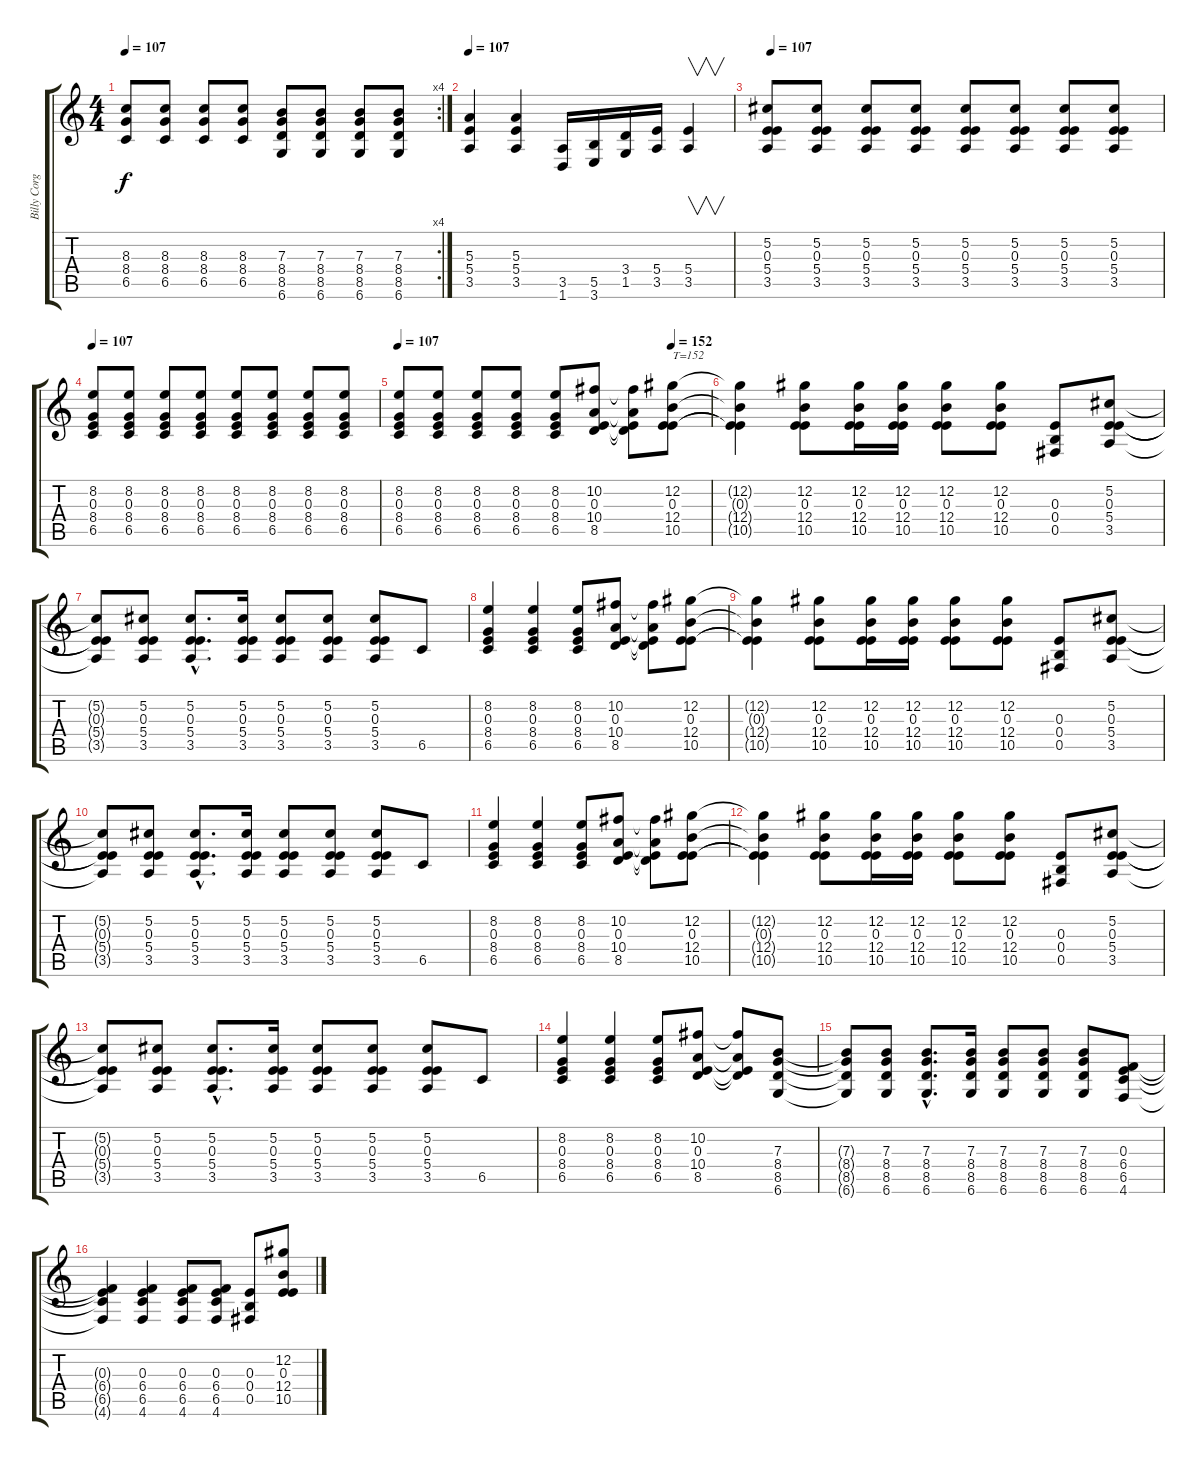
\track ("Billy Corgan" "Billy Corg") {instrument overdrivenguitar}
\staff {score tabs}
\tuning (Db4 Ab3 E3 B2 Gb2 Db2) {hide}
\rc 4
\ts (4 4)
\tempo 107
\clef g2
\ks c
(8.3 8.4 6.5).8{dy f} (8.3 8.4 6.5).8 (8.3 8.4 6.5).8 (8.3 8.4 6.5).8 (7.3 8.4 8.5 6.6).8 (7.3 8.4 8.5 6.6).8 (7.3 8.4 8.5 6.6).8 (7.3 8.4 8.5 6.6).8 |
\tempo 107
(5.3 5.4 3.5).4 (5.3 5.4 3.5).4 (3.5 1.6).16 (5.5 3.6).16 (3.4 1.5).16 (5.4 3.5).16 (5.4 3.5).4{v} |
\tempo 107
(5.2 0.3 5.4 3.5).8 (5.2 0.3 5.4 3.5).8 (5.2 0.3 5.4 3.5).8 (5.2 0.3 5.4 3.5).8 (5.2 0.3 5.4 3.5).8 (5.2 0.3 5.4 3.5).8 (5.2 0.3 5.4 3.5).8 (5.2 0.3 5.4 3.5).8 |
\tempo 107
(8.2 0.3 8.4 6.5).8 (8.2 0.3 8.4 6.5).8 (8.2 0.3 8.4 6.5).8 (8.2 0.3 8.4 6.5).8 (8.2 0.3 8.4 6.5).8 (8.2 0.3 8.4 6.5).8 (8.2 0.3 8.4 6.5).8 (8.2 0.3 8.4 6.5).8 |
\tempo 107
\tempo (152 0.875)
(8.2 0.3 8.4 6.5).8 (8.2 0.3 8.4 6.5).8 (8.2 0.3 8.4 6.5).8 (8.2 0.3 8.4 6.5).8 (8.2 0.3 8.4 6.5).8 (10.2 0.3 10.4 8.5).8 (10.2{t} 0.3{t} 10.4{t} 8.5{t}).8 (12.2 0.3 12.4 10.5).8{txt "T=152"} |
(12.2{t} 0.3{t} 12.4{t} 10.5{t}).4 (12.2 0.3 12.4 10.5).8 (12.2 0.3 12.4 10.5).16 (12.2 0.3 12.4 10.5).16 (12.2 0.3 12.4 10.5).8 (12.2 0.3 12.4 10.5).8 (0.3 0.4 0.5).8 (5.2 0.3 5.4 3.5).8 |
(5.2{t} 0.3{t} 5.4{t} 3.5{t}).8 (5.2 0.3 5.4 3.5).8 (5.2{hac} 0.3{hac} 5.4{hac} 3.5{hac}).8{d} (5.2 0.3 5.4 3.5).16 (5.2 0.3 5.4 3.5).8 (5.2 0.3 5.4 3.5).8 (5.2 0.3 5.4 3.5).8 6.5.8 |
(8.2 0.3 8.4 6.5).4 (8.2 0.3 8.4 6.5).4 (8.2 0.3 8.4 6.5).8 (10.2 0.3 10.4 8.5).8 (10.2{t} 0.3{t} 10.4{t} 8.5{t}).8 (12.2 0.3 12.4 10.5).8 |
(12.2{t} 0.3{t} 12.4{t} 10.5{t}).4 (12.2 0.3 12.4 10.5).8 (12.2 0.3 12.4 10.5).16 (12.2 0.3 12.4 10.5).16 (12.2 0.3 12.4 10.5).8 (12.2 0.3 12.4 10.5).8 (0.3 0.4 0.5).8 (5.2 0.3 5.4 3.5).8 |
(5.2{t} 0.3{t} 5.4{t} 3.5{t}).8 (5.2 0.3 5.4 3.5).8 (5.2{hac} 0.3{hac} 5.4{hac} 3.5{hac}).8{d} (5.2 0.3 5.4 3.5).16 (5.2 0.3 5.4 3.5).8 (5.2 0.3 5.4 3.5).8 (5.2 0.3 5.4 3.5).8 6.5.8 |
(8.2 0.3 8.4 6.5).4 (8.2 0.3 8.4 6.5).4 (8.2 0.3 8.4 6.5).8 (10.2 0.3 10.4 8.5).8 (10.2{t} 0.3{t} 10.4{t} 8.5{t}).8 (12.2 0.3 12.4 10.5).8 |
(12.2{t} 0.3{t} 12.4{t} 10.5{t}).4 (12.2 0.3 12.4 10.5).8 (12.2 0.3 12.4 10.5).16 (12.2 0.3 12.4 10.5).16 (12.2 0.3 12.4 10.5).8 (12.2 0.3 12.4 10.5).8 (0.3 0.4 0.5).8 (5.2 0.3 5.4 3.5).8 |
(5.2{t} 0.3{t} 5.4{t} 3.5{t}).8 (5.2 0.3 5.4 3.5).8 (5.2{hac} 0.3{hac} 5.4{hac} 3.5{hac}).8{d} (5.2 0.3 5.4 3.5).16 (5.2 0.3 5.4 3.5).8 (5.2 0.3 5.4 3.5).8 (5.2 0.3 5.4 3.5).8 6.5.8 |
(8.2 0.3 8.4 6.5).4 (8.2 0.3 8.4 6.5).4 (8.2 0.3 8.4 6.5).8 (10.2 0.3 10.4 8.5).8 (10.2{t} 0.3{t} 10.4{t} 8.5{t}).8 (7.3 8.4 8.5 6.6).8 |
(7.3{t} 8.4{t} 8.5{t} 6.6{t}).8 (7.3 8.4 8.5 6.6).8 (7.3{hac} 8.4{hac} 8.5{hac} 6.6{hac}).8{d} (7.3 8.4 8.5 6.6).16 (7.3 8.4 8.5 6.6).8 (7.3 8.4 8.5 6.6).8 (7.3 8.4 8.5 6.6).8 (0.3 6.4 6.5 4.6).8 |
(0.3{t} 6.4{t} 6.5{t} 4.6{t}).4 (0.3 6.4 6.5 4.6).4 (0.3 6.4 6.5 4.6).8 (0.3 6.4 6.5 4.6).8 (0.3 0.4 0.5).8 (12.2 0.3 12.4 10.5).8
